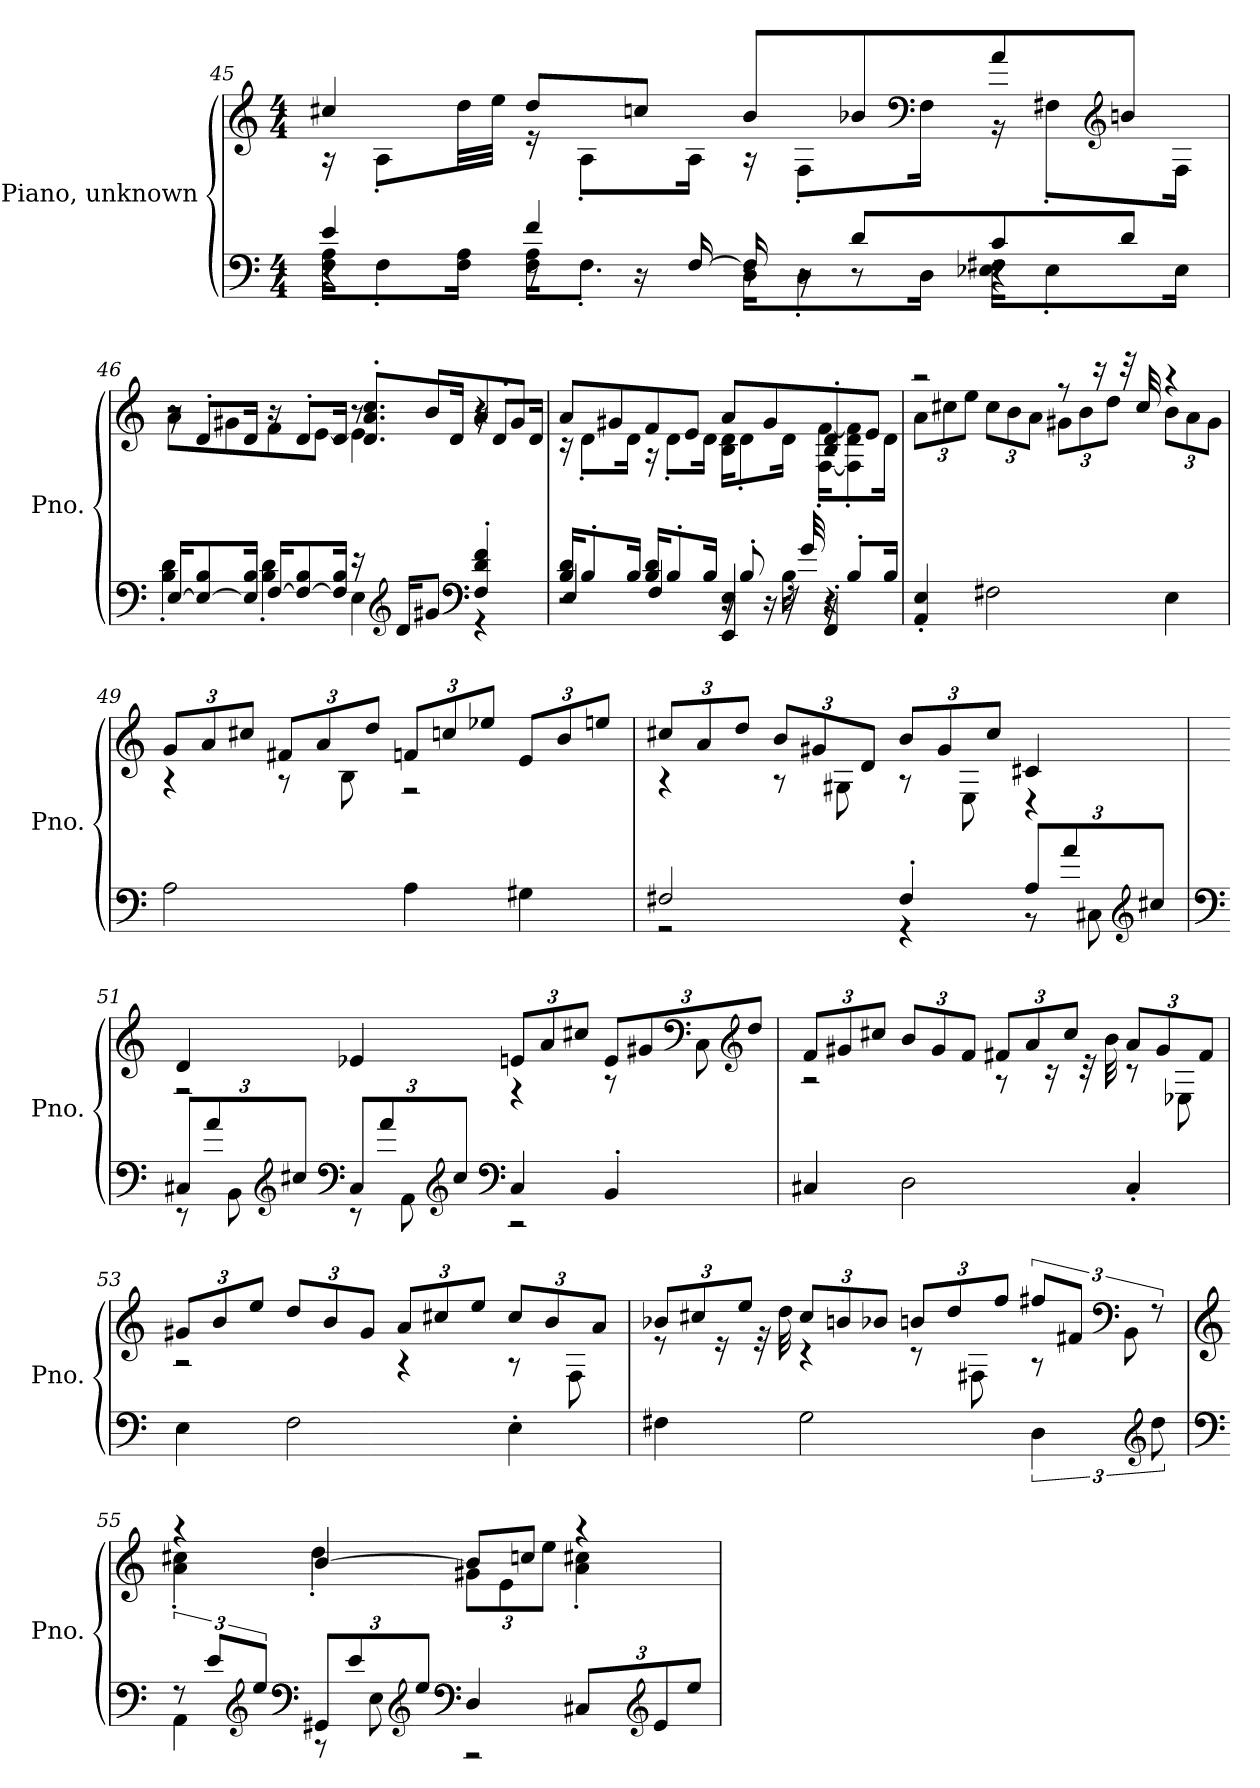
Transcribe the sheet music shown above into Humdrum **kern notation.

**kern	**kern
*part1	*part1
*staff2	*staff1
*I"Piano, unknown	*
*I'Pno.	*
!!LO:PB:g=z
*clefF4	*clefG2
*k[]	*k[]
*M4/4	*M4/4
=45	=45
*^	*^
*	*^	*	*
4e/	16F\ 16A\KL	4r	4cc#X/	16r
.	8F'\	.	.	8A'\L
.	16F\ 16A\Jk	.	.	32dd\LL
.	.	.	.	32ee\JJJ
4f/	16F\ 16A\KL	8r	8dd/L	16r
.	8.F'\J	.	.	8A'\L
.	.	16r	8ccn/J	.
.	.	[16F/	.	16A\Jk
8r	16D\KL	16F/]	8b/L	16r
.	8D'\	16r	.	8F'\L
8d/L	.	8r	8b-X/	.
*	*	*	*clefF4	*
.	16D\Jk	.	.	16F\Jk
8c/	16E-X\ 16F#X\KL	4r	8a/	16r
.	8E-'\	.	.	8F#X'\L
*	*	*	*clefG2	*
8d/J	.	.	8bn/J	.
.	16E-\Jk	.	.	16F#\Jk
*	*v	*v	*	*
!!LO:LB:g=z
=46	=46	=46	=46
*	*	*	*^
[16E/KL	4B\' 4d\'	2r	8a\L	16r
8E/_ 8B/	.	.	.	8d'/L
.	.	.	8g#X\	.
16E/] 16B/Jk	.	.	.	16d/Jk
[16F/KL	4B\' 4d\'	.	8f\	16r
8F/_ 8B/	.	.	.	8d'/L
.	.	.	[8e\J	.
16F/] 16B/Jk	.	.	.	16d/Jk
16r	4E\	8r	4e\]	8.d/' 8.a/' 8.cc/'L
*clefG2	*	*	*	*
16d/KL	.	.	.	.
8g#X/J	.	8b/L	.	.
.	.	.	.	16d/Jk
*clefF4	*	*	*	*
4F/' 4d/' 4f/'	4r	8a/	4r	16r
.	.	.	.	8d'/L
.	.	8g#/J	.	.
.	.	.	.	16d/Jk
*	*	*	*v	*v
=47	=47	=47	=47
*	*^	*	*
16B/ 16d/KL	2r	4E/	8a/L	16r
8B'/	.	.	.	8d'\L
.	.	.	8g#X/	.
16B/Jk	.	.	.	16d\Jk
16B/ 16d/KL	.	4F/	8f/	16r
8B'/	.	.	.	8d'\L
.	.	.	8e/J	.
16B/Jk	.	.	.	16d\Jk
16r	8r	4EE/ 4E/	8a/L	16B\ 16d\KL
8B'/	.	.	.	8d'\
.	16r	.	8g#/	.
32r	16B\	.	.	16d\Jk
32g/	.	.	.	.
16r	4r	4FF'/	8B/' 8d/'	[16F\' [16f\'KL
8B'/L	.	.	.	8F\]' 8d\' 8f\]'
.	.	.	8e/J	.
16B/Jk	.	.	.	16d\Jk
*v	*v	*v	*	*
!!LO:LB:g=z	!!
=48	=48	=48
*	*	*Xbrackettup
4AA/' 4E/'	2r	12a\L
.	.	12cc#X\
.	.	12ee\J
2F#X\	.	12cc#\L
.	.	12b\
.	.	12a\J
.	8r	12g#X\L
.	.	12b\
.	16r	.
.	.	12dd\J
.	32r	.
.	32cc#/	.
4E\	4r	12b\L
.	.	12a\
.	.	12g#\J
=49	=49	=49
2A\	12g/L	4r
.	12a/	.
.	12cc#X/J	.
.	12f#X/L	8r
.	12a/	.
.	.	8B\
.	12dd/J	.
4A\	12fn/L	2r
.	12ccn/	.
.	12ee-X/J	.
4G#X\	12e/L	.
.	12b/	.
.	12een/J	.
!!LO:LB:g=z	!!
=50	=50	=50
*^	*	*
2F#X/	2r	12cc#X/L	4r
.	.	12a/	.
.	.	12dd/J	.
.	.	12b/L	8r
.	.	12g#X/	.
.	.	.	8G#X\
.	.	12d/J	.
4F#'/	4r	12b/L	8r
.	.	12g#/	.
.	.	.	8E\
.	.	12cc#/J	.
*Xbrackettup	*	*	*
12A/L	8r	4c#X/	4r
12a/	.	.	.
.	8C#X\	.	.
*clefG2	*	*	*
12cc#X/J	.	.	.
!!LO:LB:g=z	!!
=51	=51	=51	=51
*clefF4	*	*	*
12C#X/L	8r	4d/	2r
12a/	.	.	.
.	8BB\	.	.
*clefG2	*	*	*
12cc#X/J	.	.	.
*clefF4	*	*	*
12C#/L	8r	4e-X/	.
12a/	.	.	.
.	8AA\	.	.
*clefG2	*	*	*
12cc#/J	.	.	.
*clefF4	*	*	*
4C#/	2r	12en/L	4r
.	.	12a/	.
.	.	12cc#X/J	.
4BB'/	.	12e/L	8r
.	.	12g#X/	.
*	*	*clefF4	*
.	.	.	8C\
*	*	*clefG2	*
.	.	12dd/J	.
*v	*v	*	*
!!LO:LB:g=z	!!
=52	=52	=52
4C#X/	12f/L	2r
.	12g#X/	.
.	12cc#X/J	.
2D\	12b/L	.
.	12g#/	.
.	12f/J	.
.	12f#X/L	8r
.	12a/	.
.	.	16r
.	12cc#/J	.
.	.	32r
.	.	32b\
4C#'/	12a/L	8r
.	12g#/	.
.	.	8E-X\
.	12f#/J	.
=53	=53	=53
4E\	12g#X/L	2r
.	12b/	.
.	12ee/J	.
2F\	12dd/L	.
.	12b/	.
.	12g#/J	.
.	12a/L	4r
.	12cc#X/	.
.	12ee/J	.
4E'\	12cc#/L	8r
.	12b/	.
.	.	8F\
.	12a/J	.
!!LO:PB:g=z	!!
=54	=54	=54
4F#X\	12b-X/L	8r
.	12cc#X/	.
.	.	16r
.	12ee/J	.
.	.	32r
.	.	32dd\
2G\	12cc#/L	4r
.	12bn/	.
.	12b-X/J	.
.	12bn/L	8r
.	12dd/	.
.	.	8F#X\
.	12ff/J	.
*brackettup	*brackettup	*
6D\	12ff#X/L	8r
.	12f#X/J	.
*	*clefF4	*
.	.	8BB\
*clefG2	*	*
12dd\	12r	.
!!LO:LB:g=z	!!
=55	=55	=55
*clefF4	*clefG2	*
*^	*	*
12r	4AA\	4r	4a\' 4cc#X\'
12e/L	.	.	.
*clefG2	*	*	*
12ee/J	.	.	.
*clefF4	*	*	*
*Xbrackettup	*	*	*
12GG#X/L	8r	[4b/	4dd'\
12e/	.	.	.
.	8E\	.	.
*clefG2	*	*	*
12ee/J	.	.	.
*clefF4	*	*	*
*	*	*	*Xbrackettup
4D/	2r	8b/L]	12g#X\L
.	.	.	12e\
.	.	8ccn/J	.
.	.	.	12ee\J
12C#X/L	.	4r	4a\' 4cc#X\'
*clefG2	*	*	*
12e/	.	.	.
12ee/J	.	.	.
*v	*v	*	*
*	*v	*v
=	=
*-	*-
